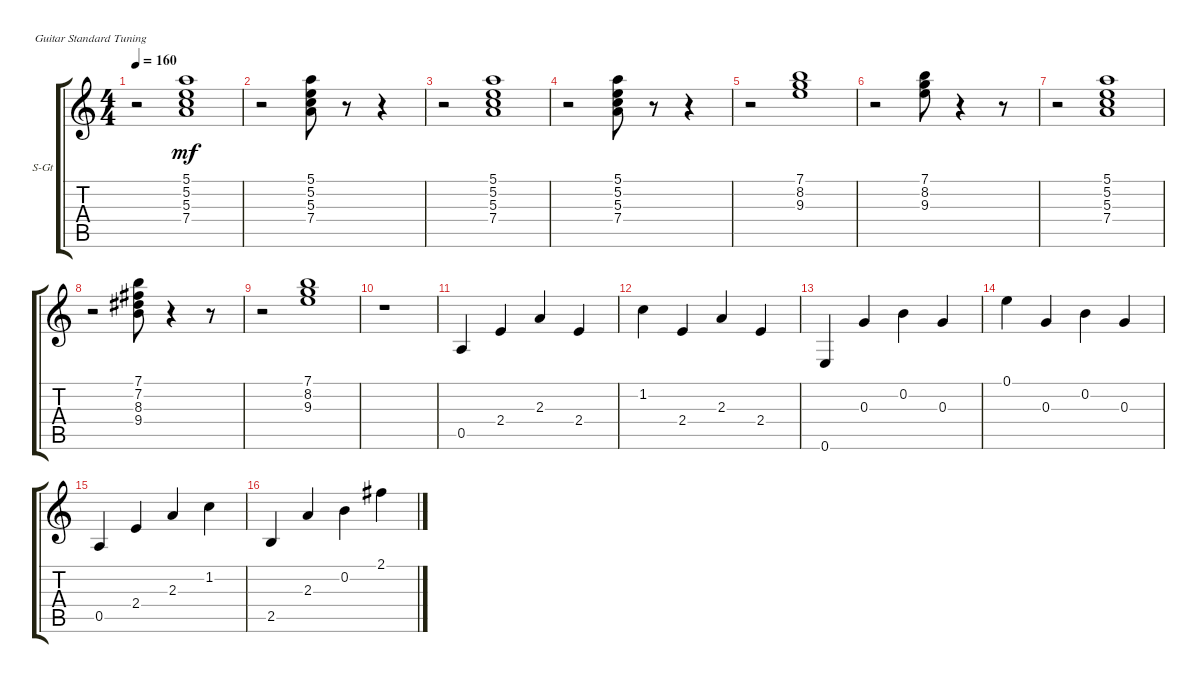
\defaultSystemsLayout 4
\bracketExtendMode groupsimilarinstruments
\firstSystemTrackNameOrientation horizontal
\otherSystemsTrackNameOrientation horizontal
\track ("Steel Guitar" "S-Gt") {instrument acousticguitarsteel}
\staff {score tabs}
\tuning (E4 B3 G3 D3 A2 E2)
\ts (4 4)
\tempo 160
\clef g2
\ks c
r.2{dy mf} (5.1 5.2 5.3 7.4).1 |
r.2 (5.1 5.2 5.3 7.4).8 r.8 r.4 |
r.2 (5.1 5.2 5.3 7.4).1 |
r.2 (5.1 5.2 5.3 7.4).8 r.8 r.4 |
r.2 (9.3 8.2 7.1).1 |
r.2 (9.3 8.2 7.1).8 r.4 r.8 |
r.2 (5.1 5.2 5.3 7.4).1 |
r.2 (8.3 7.2 7.1 9.4).8 r.4 r.8 |
r.2 (9.3 8.2 7.1).1 |
r.1 |
0.5.4 2.4.4 2.3.4 2.4.4 |
1.2.4 2.4.4 2.3.4 2.4.4 |
0.6.4 0.3.4 0.2.4 0.3.4 |
0.1.4 0.3.4 0.2.4 0.3.4 |
0.5.4 2.4.4 2.3.4 1.2.4 |
2.5.4 2.3.4 0.2.4 2.1.4
